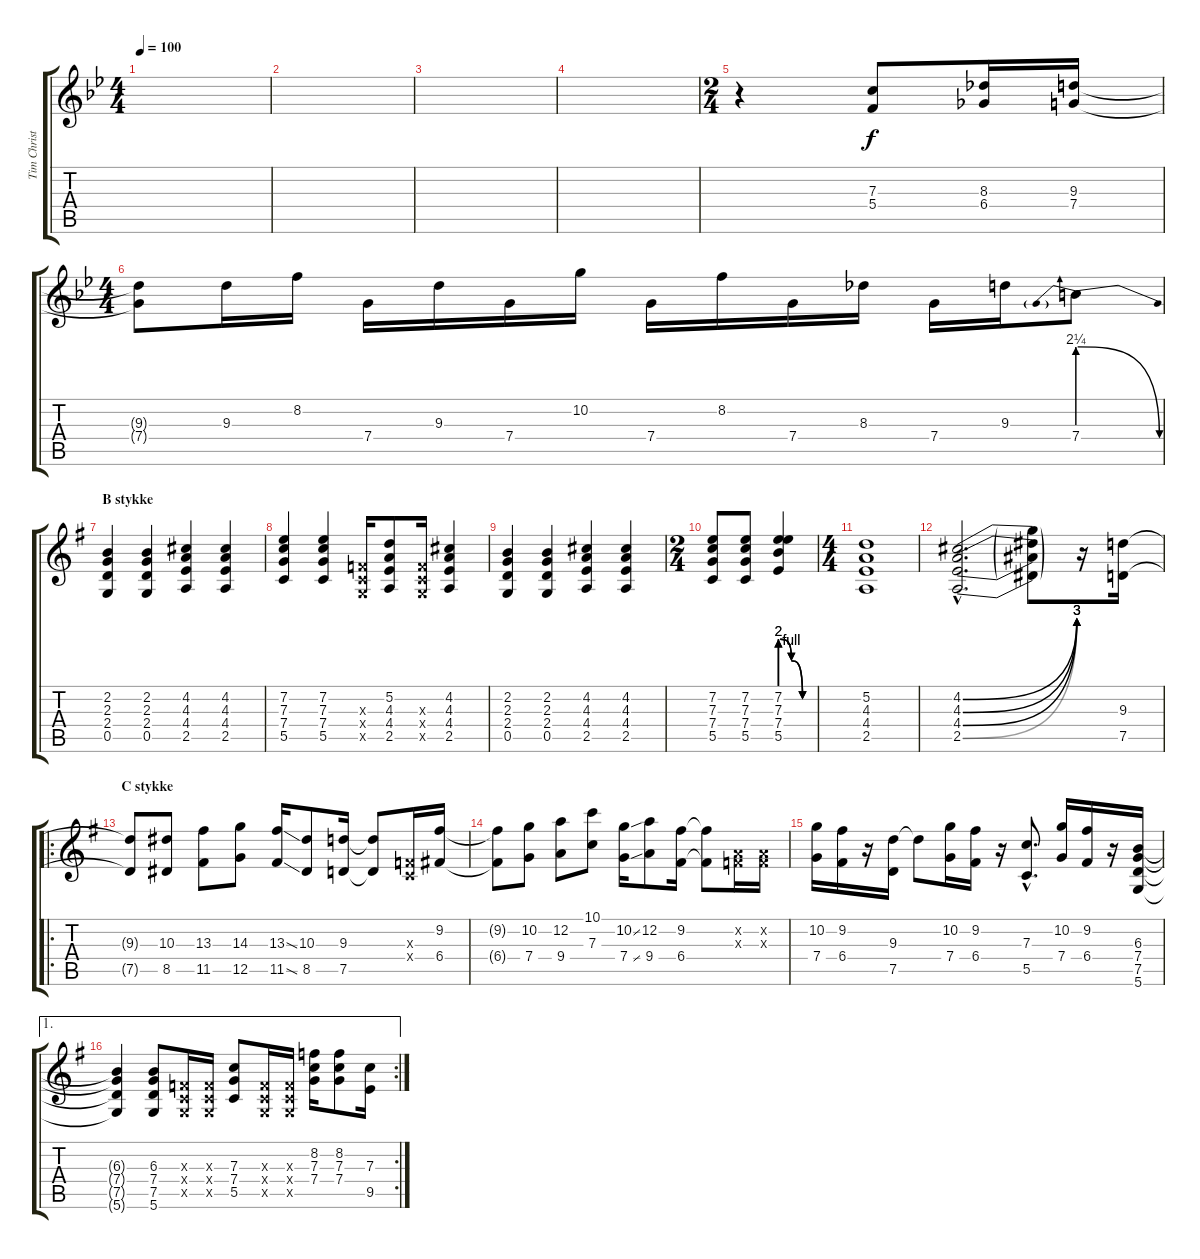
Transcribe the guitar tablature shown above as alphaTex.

\track ("Tim Christensen (Guitar) Distortion" "Tim Christ") {instrument distortionguitar}
\staff {score tabs}
\tuning (D4 A3 F3 C3 G2 D2) {hide}
\ts (4 4)
\tempo 100
\clef g2
\ks bb
|
|
|
|
\ts (2 4)
r.4 (7.3 5.4).8 (8.3 6.4).16 (9.3 7.4).16 |
\ts (4 4)
(9.3{t} 7.4{t}).8 9.3.16 8.2.16 7.4.16 9.3.16 7.4.16 10.2.16 7.4.16 8.2.16 7.4.16 8.3.16 7.4.16 9.3.16 7.4{be (prebendrelease 0 9 60 0)}.8 |
\section ("" "B stykke")
\ks g
(2.2 2.3 2.4 0.5).4 (2.2 2.3 2.4 0.5).4 (4.2 4.3 4.4 2.5).4 (4.2 4.3 4.4 2.5).4 |
(7.2 7.3 7.4 5.5).4 (7.2 7.3 7.4 5.5).4 (0.3{x} 0.4{x} 0.5{x}).16 (5.2 4.3 4.4 2.5).8 (0.3{x} 0.4{x} 0.5{x}).16 (4.2 4.3 4.4 2.5).4 |
(2.2 2.3 2.4 0.5).4 (2.2 2.3 2.4 0.5).4 (4.2 4.3 4.4 2.5).4 (4.2 4.3 4.4 2.5).4 |
\ts (2 4)
(7.2 7.3 7.4 5.5).8 (7.2 7.3 7.4 5.5).8 (7.2 7.3{be (custom 0 8 20 4 40 0 60 0)} 7.4{be (custom 0 8 20 4 40 0 60 0)} 5.5{be (custom 0 8 20 4 40 0 60 0)}).4 |
\ts (4 4)
(5.2 4.3 4.4 2.5).1 |
(4.2{be (bend 0 0 60 12) hac} 4.3{be (bend 0 0 60 12) hac} 4.4{be (bend 0 0 60 12) hac} 2.5{be (bend 0 0 60 12) hac}).2{d} (4.2{t} 4.3{t} 4.4{t} 2.5{t}).8 r.16 (9.3 7.5).16 |
\ro
\section ("" "C stykke")
(9.3{t} 7.5{t}).8 (10.3 8.5).8 (13.3 11.5).8 (14.3 12.5).8 (13.3{ss} 11.5{ss}).16 (10.3 8.5).8 (9.3 7.5).16 (9.3{t} 7.5{t}).8 (0.3{x} 0.4{x}).16 (9.2 6.4).16 |
(9.2{t} 6.4{t}).8 (10.2 7.4).8 (12.2 9.4).8 (10.1 7.3).8 (10.2{ss} 7.4{ss}).16 (12.2 9.4).8 (9.2 6.4).16 (9.2{t} 6.4{t}).8 (0.2{x} 0.3{x}).16 (0.2{x} 0.3{x}).16 |
(10.2 7.4).16 (9.2 6.4).16 r.16 (9.3 7.5).16 9.3{t}.8 (10.2 7.4).16 (9.2 6.4).16 r.16 (7.3{hac} 5.5{hac}).8{d} (10.2 7.4).16 (9.2 6.4).16 r.16 (6.3 7.4 7.5 5.6).16 |
\ae 1
\rc 2
(6.3{t} 7.4{t} 7.5{t} 5.6{t}).4 (6.3 7.4 7.5 5.6).8 (0.3{x} 0.4{x} 0.5{x}).16 (0.3{x} 0.4{x} 0.5{x}).16 (7.3 7.4 5.5).8 (0.3{x} 0.4{x} 0.5{x}).16 (0.3{x} 0.4{x} 0.5{x}).16 (8.2 7.3 7.4).16 (8.2 7.3 7.4).8 (7.3 9.5).16
